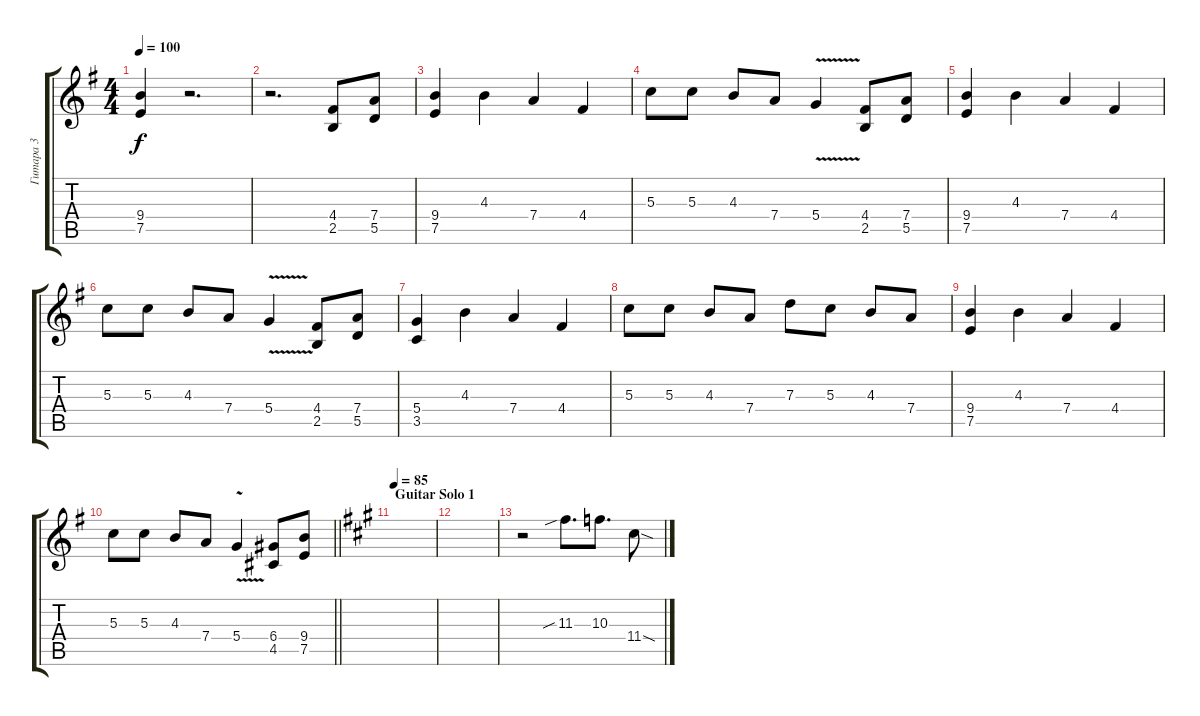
\track ("Гитара 3" "Гитара 3") {instrument distortionguitar}
\staff {score tabs}
\tuning (E4 B3 G3 D3 A2 E2) {hide}
\ts (4 4)
\tempo 100
\clef g2
\ks eminor
(9.4 7.5).4{dy f} r.2{d} |
r.2{d} (4.4 2.5).8 (7.4 5.5).8 |
(9.4 7.5).4 4.3.4 7.4.4 4.4.4 |
5.3.8 5.3.8 4.3.8 7.4.8 5.4{v}.4 (4.4 2.5).8 (7.4 5.5).8 |
(9.4 7.5).4 4.3.4 7.4.4 4.4.4 |
5.3.8 5.3.8 4.3.8 7.4.8 5.4{v}.4 (4.4 2.5).8 (7.4 5.5).8 |
(5.4 3.5).4 4.3.4 7.4.4 4.4.4 |
5.3.8 5.3.8 4.3.8 7.4.8 7.3.8 5.3.8 4.3.8 7.4.8 |
(9.4 7.5).4 4.3.4 7.4.4 4.4.4 |
\barLineRight lightlight
5.3.8 5.3.8 4.3.8 7.4.8 5.4{v}.4 (6.4 4.5).8 (9.4 7.5).8 |
\section ("" "Guitar Solo 1")
\tempo 85
\ks f#minor
|
|
r.2 11.3{sib}.8{d} 10.3.8{d} 11.4{sod}.8
